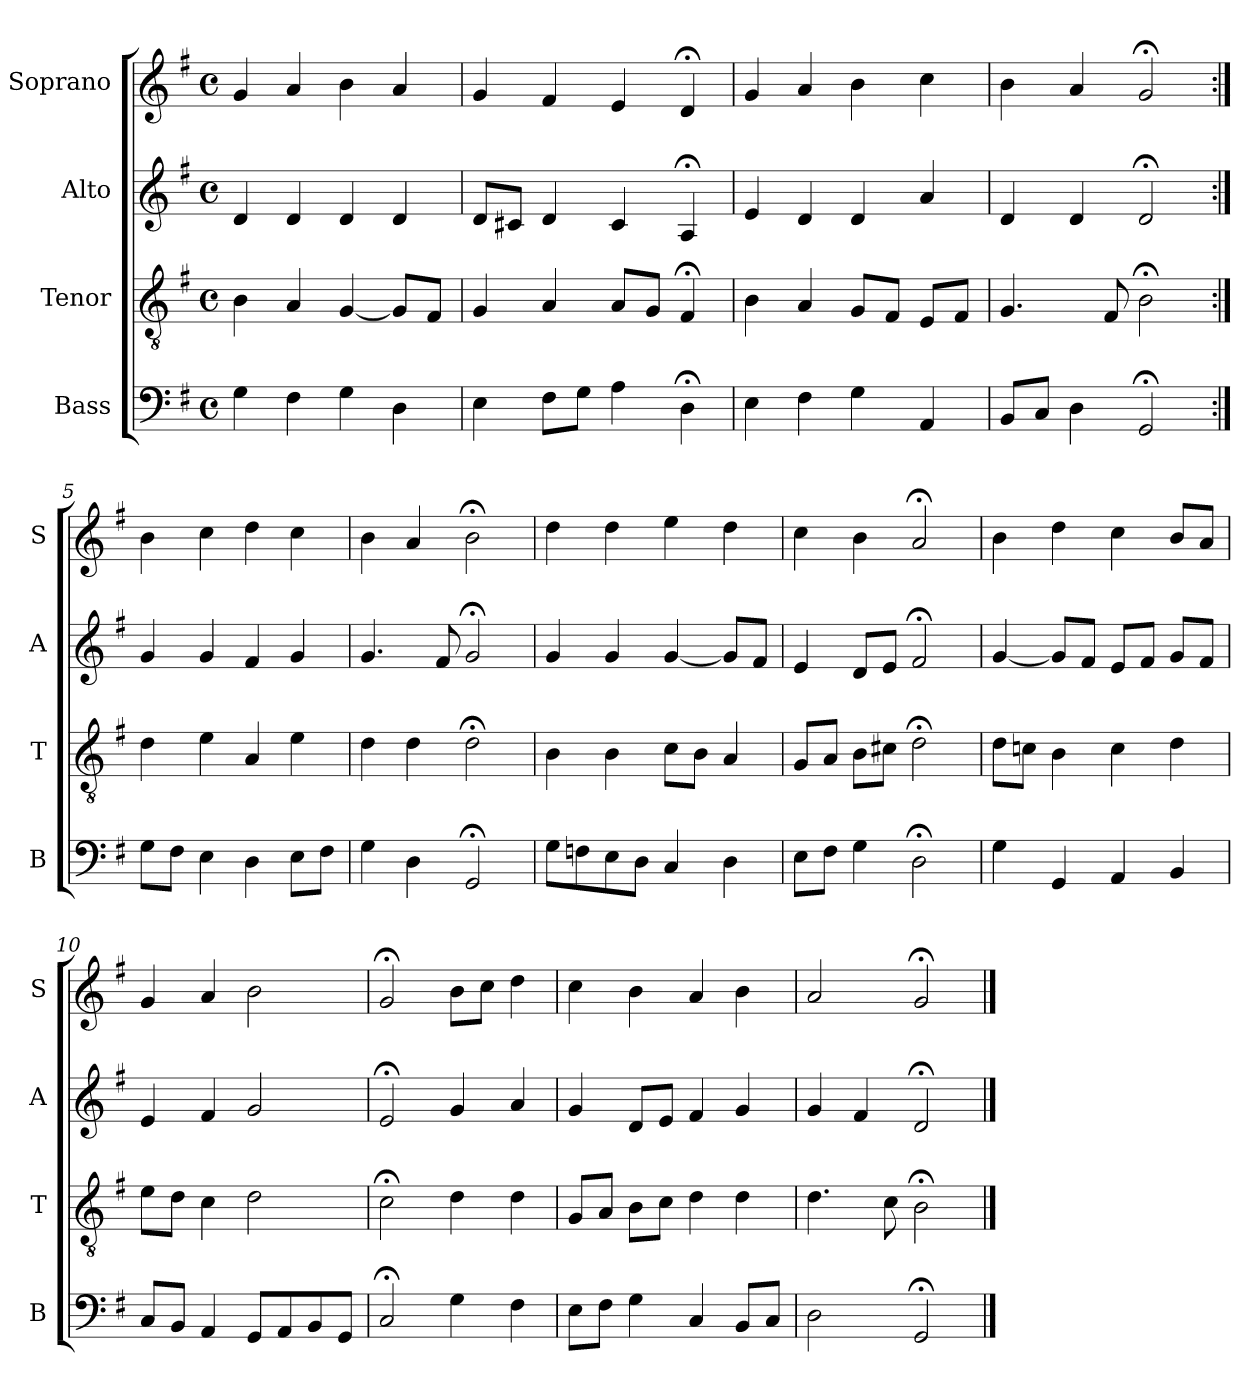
**kern	**kern	**kern	**kern
*part4	*part3	*part2	*part1
*staff4	*staff3	*staff2	*staff1
*I"Bass	*I"Tenor	*I"Alto	*I"Soprano
*I'B	*I'T	*I'A	*I'S
*clefF4	*clefGv2	*clefG2	*clefG2
*k[f#]	*k[f#]	*k[f#]	*k[f#]
*G:	*G:	*G:	*G:
*M4/4	*M4/4	*M4/4	*M4/4
*met(c)	*met(c)	*met(c)	*met(c)
*MM100	*MM100	*MM100	*MM100
=1	=1	=1	=1
4G	4B	4d	4g
4F#	4A	4d	4a
4G	[4G	4d	4b
4D	8GL]	4d	4a
.	8F#J	.	.
=2	=2	=2	=2
4E	4G	8dL	4g
.	.	8c#XJ	.
8F#L	4A	4d	4f#
8GJ	.	.	.
4A	8AL	4c#	4e
.	8GJ	.	.
4D;<	4F#;<	4A;<	4d;<
=3	=3	=3	=3
4E	4B	4e	4g
4F#	4A	4d	4a
4G	8GL	4d	4b
.	8F#J	.	.
4AA	8EL	4a	4cc
.	8F#J	.	.
=4	=4	=4	=4
8BBL	4.G	4d	4b
8CJ	.	.	.
4D	.	4d	4a
.	8F#	.	.
2GG;<	2B;<	2d;<	2g;<
=5:|!	=5:|!	=5:|!	=5:|!
8GL	4d	4g	4b
8F#J	.	.	.
4E	4e	4g	4cc
4D	4A	4f#	4dd
8EL	4e	4g	4cc
8F#J	.	.	.
=6	=6	=6	=6
4G	4d	4.g	4b
4D	4d	.	4a
.	.	8f#	.
2GG;<	2d;<	2g;<	2b;<
=7	=7	=7	=7
8GL	4B	4g	4dd
8Fn	.	.	.
8E	4B	4g	4dd
8DJ	.	.	.
4C	8cL	[4g	4ee
.	8BJ	.	.
4D	4A	8gL]	4dd
.	.	8f#J	.
=8	=8	=8	=8
8EL	8GL	4e	4cc
8F#J	8AJ	.	.
4G	8BL	8dL	4b
.	8c#XJ	8eJ	.
2D;<	2d;<	2f#;<	2a;<
=9	=9	=9	=9
4G	8dL	[4g	4b
.	8cnJ	.	.
4GG	4B	8gL]	4dd
.	.	8f#J	.
4AA	4c	8eL	4cc
.	.	8f#J	.
4BB	4d	8gL	8bL
.	.	8f#J	8aJ
=10	=10	=10	=10
8CL	8eL	4e	4g
8BBJ	8dJ	.	.
4AA	4c	4f#	4a
8GGL	2d	2g	2b
8AA	.	.	.
8BB	.	.	.
8GGJ	.	.	.
=11	=11	=11	=11
2C;<	2c;<	2e;<	2g;<
4G	4d	4g	8bL
.	.	.	8ccJ
4F#	4d	4a	4dd
=12	=12	=12	=12
8EL	8GL	4g	4cc
8F#J	8AJ	.	.
4G	8BL	8dL	4b
.	8cJ	8eJ	.
4Ci	4di	4f#i	4ai
8BBL	4d	4g	4b
8CJ	.	.	.
=13	=13	=13	=13
2D	4.d	4g	2a
.	.	4f#	.
.	8c	.	.
2GG;<	2B;<	2d;<	2g;<
==	==	==	==
*-	*-	*-	*-
